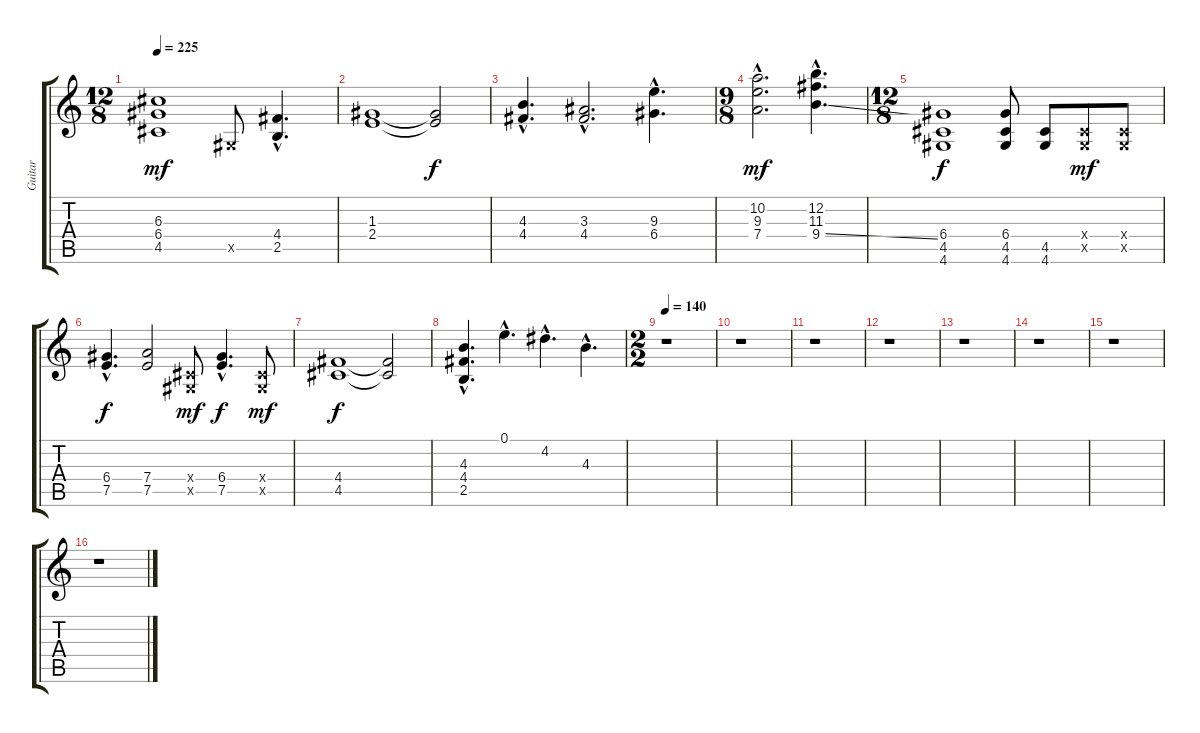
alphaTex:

\track ("Guitar" "Guitar") {instrument overdrivenguitar}
\staff {score tabs}
\tuning (E4 B3 G3 D3 A2 E2) {hide}
\ts (12 8)
\tempo 225
\clef g2
\ks c
(6.3 6.4 4.5).1{dy mf} -1.5{x}.8 (4.4{hac} 2.5{hac}).4{d} |
(1.3 2.4).1 (1.3{t} 2.4{t}).2{dy f} |
(4.3{hac} 4.4{hac}).4{d} (3.3{hac} 4.4{hac}).2{d} (9.3{hac} 6.4{hac}).4{d} |
\ts (9 8)
(10.2{hac} 9.3{hac} 7.4{hac}).2{d dy mf} (12.2{hac} 11.3{hac} 9.4{ss hac}).4{d} |
\ts (12 8)
(6.4 4.5 4.6).1{dy f} (6.4 4.5 4.6).8 (4.5 4.6).8 (-1.4{x} -1.5{x}).8{dy mf} (-1.4{x} -1.5{x}).8 |
(6.4{hac} 7.5{hac}).4{d dy f} (7.4 7.5).2 (-1.4{x} -1.5{x}).8{dy mf} (6.4{hac} 7.5{hac}).4{d dy f} (-1.4{x} -1.5{x}).8{dy mf} |
(4.4 4.5).1{dy f} (4.4{t} 4.5{t}).2 |
(4.3{hac} 4.4{hac} 2.5{hac}).4{d} 0.1{hac}.4{d} 4.2{hac}.4{d} 4.3{hac}.4{d} |
\ts (2 2)
\tempo 140
r.1 |
r.1 |
r.1 |
r.1 |
r.1 |
r.1 |
r.1 |
r.1
